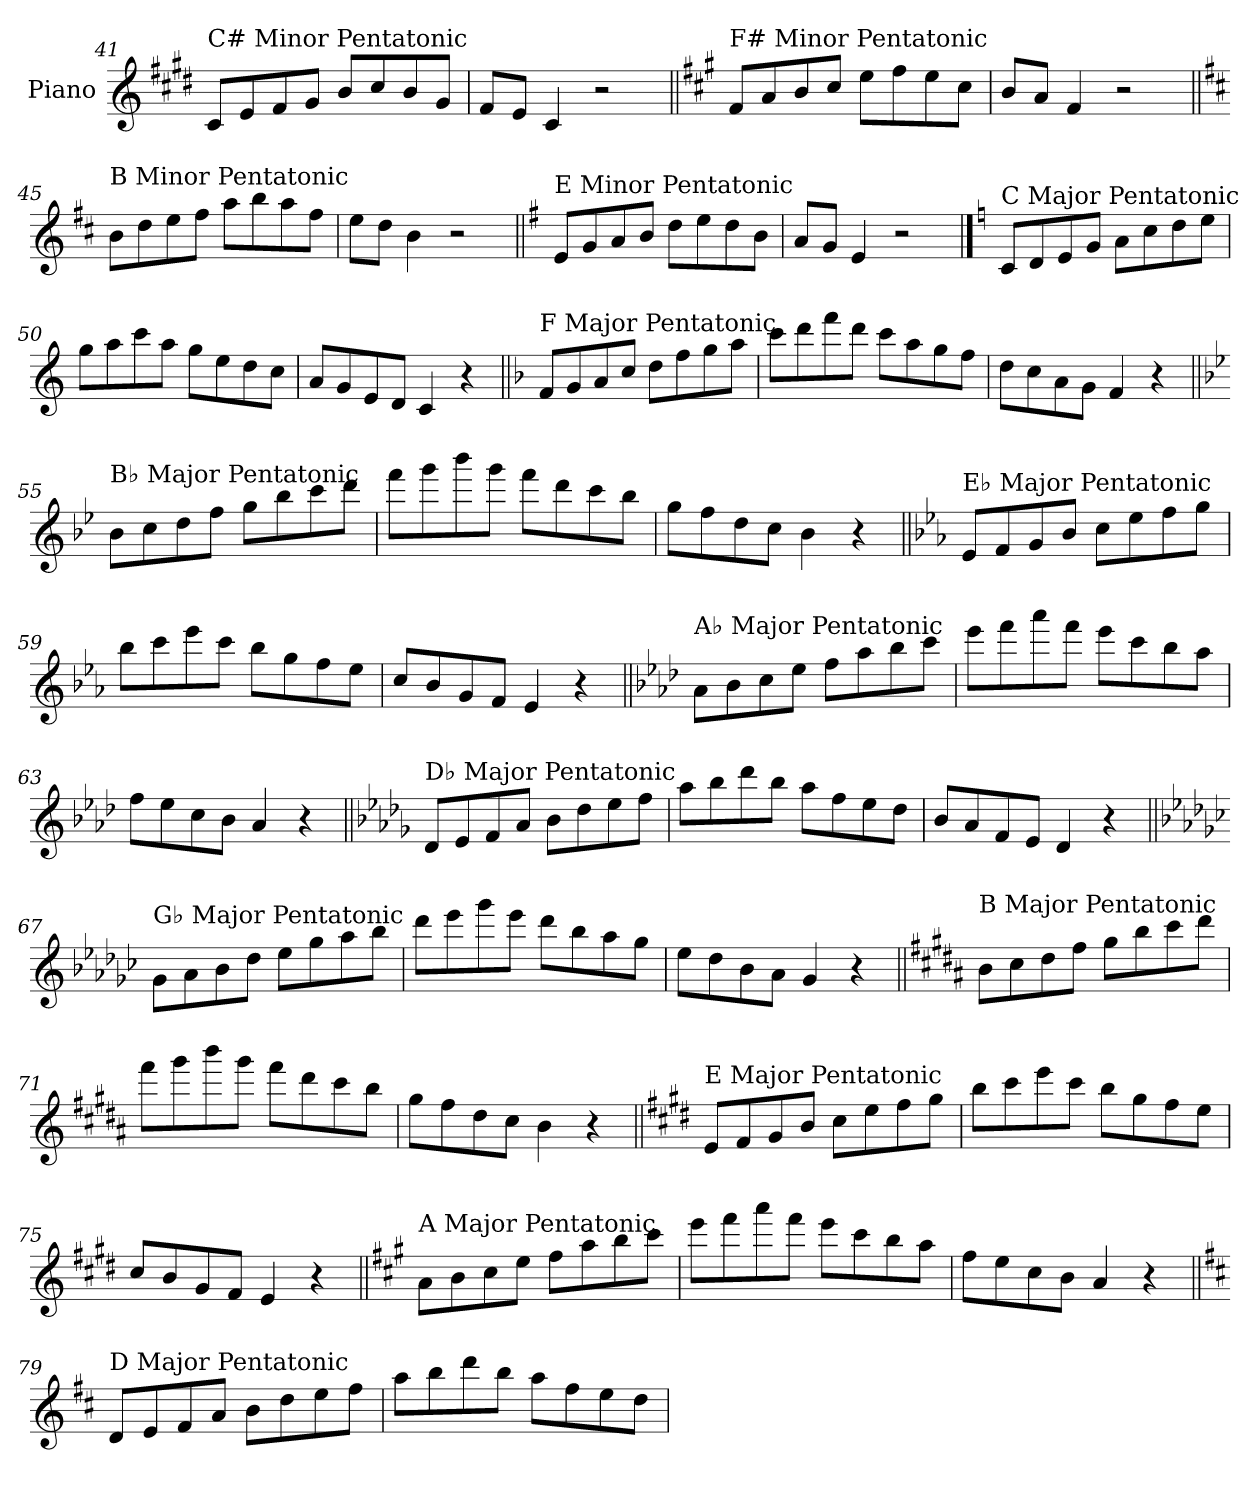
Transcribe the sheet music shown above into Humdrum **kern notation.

**kern
*part1
*staff1
*I"Piano
*I'Pno.
!!LO:LB:g=z
*clefG2
*k[f#c#g#d#]
=41
!LO:TX:a:t=C# Minor Pentatonic
8c#/L
8e/
8f#/
8g#/J
8b/L
8cc#/
8b/
8g#/J
=42
8f#/L
8e/J
4c#/
2r
=43||
*k[f#c#g#]
!LO:TX:a:t=F# Minor Pentatonic
8f#/L
8a/
8b/
8cc#/J
8ee\L
8ff#\
8ee\
8cc#\J
=44
8b/L
8a/J
4f#/
2r
!!LO:LB:g=z
=45||
*k[f#c#]
!LO:TX:a:t=B Minor Pentatonic
8b\L
8dd\
8ee\
8ff#\J
8aa\L
8bb\
8aa\
8ff#\J
=46
8ee\L
8dd\J
4b\
2r
=47||
*k[f#]
!LO:TX:a:t=E Minor Pentatonic
8e/L
8g/
8a/
8b/J
8dd\L
8ee\
8dd\
8b\J
=48
8a/L
8g/J
4e/
2r
!!LO:PB:g=z
==49
*k[]
!LO:TX:a:t=C Major Pentatonic
8c/L
8d/
8e/
8g/J
8a\L
8cc\
8dd\
8ee\J
=50
8gg\L
8aa\
8ccc\
8aa\J
8gg\L
8ee\
8dd\
8cc\J
=51
8a/L
8g/
8e/
8d/J
4c/
4r
=52||
*k[b-]
!LO:TX:a:t=F Major Pentatonic
8f/L
8g/
8a/
8cc/J
8dd\L
8ff\
8gg\
8aa\J
=53
8ccc\L
8ddd\
8fff\
8ddd\J
8ccc\L
8aa\
8gg\
8ff\J
=54
8dd\L
8cc\
8a\
8g\J
4f/
4r
!!LO:LB:g=z
=55||
*k[b-e-]
!LO:TX:a:t=B♭ Major Pentatonic
8b-\L
8cc\
8dd\
8ff\J
8gg\L
8bb-\
8ccc\
8ddd\J
=56
8fff\L
8ggg\
8bbb-\
8ggg\J
8fff\L
8ddd\
8ccc\
8bb-\J
=57
8gg\L
8ff\
8dd\
8cc\J
4b-\
4r
=58||
*k[b-e-a-]
!LO:TX:a:t=E♭ Major Pentatonic
8e-/L
8f/
8g/
8b-/J
8cc\L
8ee-\
8ff\
8gg\J
=59
8bb-\L
8ccc\
8eee-\
8ccc\J
8bb-\L
8gg\
8ff\
8ee-\J
=60
8cc/L
8b-/
8g/
8f/J
4e-/
4r
!!LO:LB:g=z
=61||
*k[b-e-a-d-]
!LO:TX:a:t=A♭ Major Pentatonic
8a-\L
8b-\
8cc\
8ee-\J
8ff\L
8aa-\
8bb-\
8ccc\J
=62
8eee-\L
8fff\
8aaa-\
8fff\J
8eee-\L
8ccc\
8bb-\
8aa-\J
=63
8ff\L
8ee-\
8cc\
8b-\J
4a-/
4r
=64||
*k[b-e-a-d-g-]
!LO:TX:a:t=D♭ Major Pentatonic
8d-/L
8e-/
8f/
8a-/J
8b-\L
8dd-\
8ee-\
8ff\J
=65
8aa-\L
8bb-\
8ddd-\
8bb-\J
8aa-\L
8ff\
8ee-\
8dd-\J
=66
8b-/L
8a-/
8f/
8e-/J
4d-/
4r
!!LO:LB:g=z
=67||
*k[b-e-a-d-g-c-]
!LO:TX:a:t=G♭ Major Pentatonic
8g-\L
8a-\
8b-\
8dd-\J
8ee-\L
8gg-\
8aa-\
8bb-\J
=68
8ddd-\L
8eee-\
8ggg-\
8eee-\J
8ddd-\L
8bb-\
8aa-\
8gg-\J
=69
8ee-\L
8dd-\
8b-\
8a-\J
4g-/
4r
=70||
*k[f#c#g#d#a#]
!LO:TX:a:t=B Major Pentatonic
8b\L
8cc#\
8dd#\
8ff#\J
8gg#\L
8bb\
8ccc#\
8ddd#\J
=71
8fff#\L
8ggg#\
8bbb\
8ggg#\J
8fff#\L
8ddd#\
8ccc#\
8bb\J
=72
8gg#\L
8ff#\
8dd#\
8cc#\J
4b\
4r
!!LO:LB:g=z
=73||
*k[f#c#g#d#]
!LO:TX:a:t=E Major Pentatonic
8e/L
8f#/
8g#/
8b/J
8cc#\L
8ee\
8ff#\
8gg#\J
=74
8bb\L
8ccc#\
8eee\
8ccc#\J
8bb\L
8gg#\
8ff#\
8ee\J
=75
8cc#/L
8b/
8g#/
8f#/J
4e/
4r
=76||
*k[f#c#g#]
!LO:TX:a:t=A Major Pentatonic
8a\L
8b\
8cc#\
8ee\J
8ff#\L
8aa\
8bb\
8ccc#\J
=77
8eee\L
8fff#\
8aaa\
8fff#\J
8eee\L
8ccc#\
8bb\
8aa\J
=78
8ff#\L
8ee\
8cc#\
8b\J
4a/
4r
!!LO:LB:g=z
=79||
*k[f#c#]
!LO:TX:a:t=D Major Pentatonic
8d/L
8e/
8f#/
8a/J
8b\L
8dd\
8ee\
8ff#\J
=80
8aa\L
8bb\
8ddd\
8bb\J
8aa\L
8ff#\
8ee\
8dd\J
=
*-
